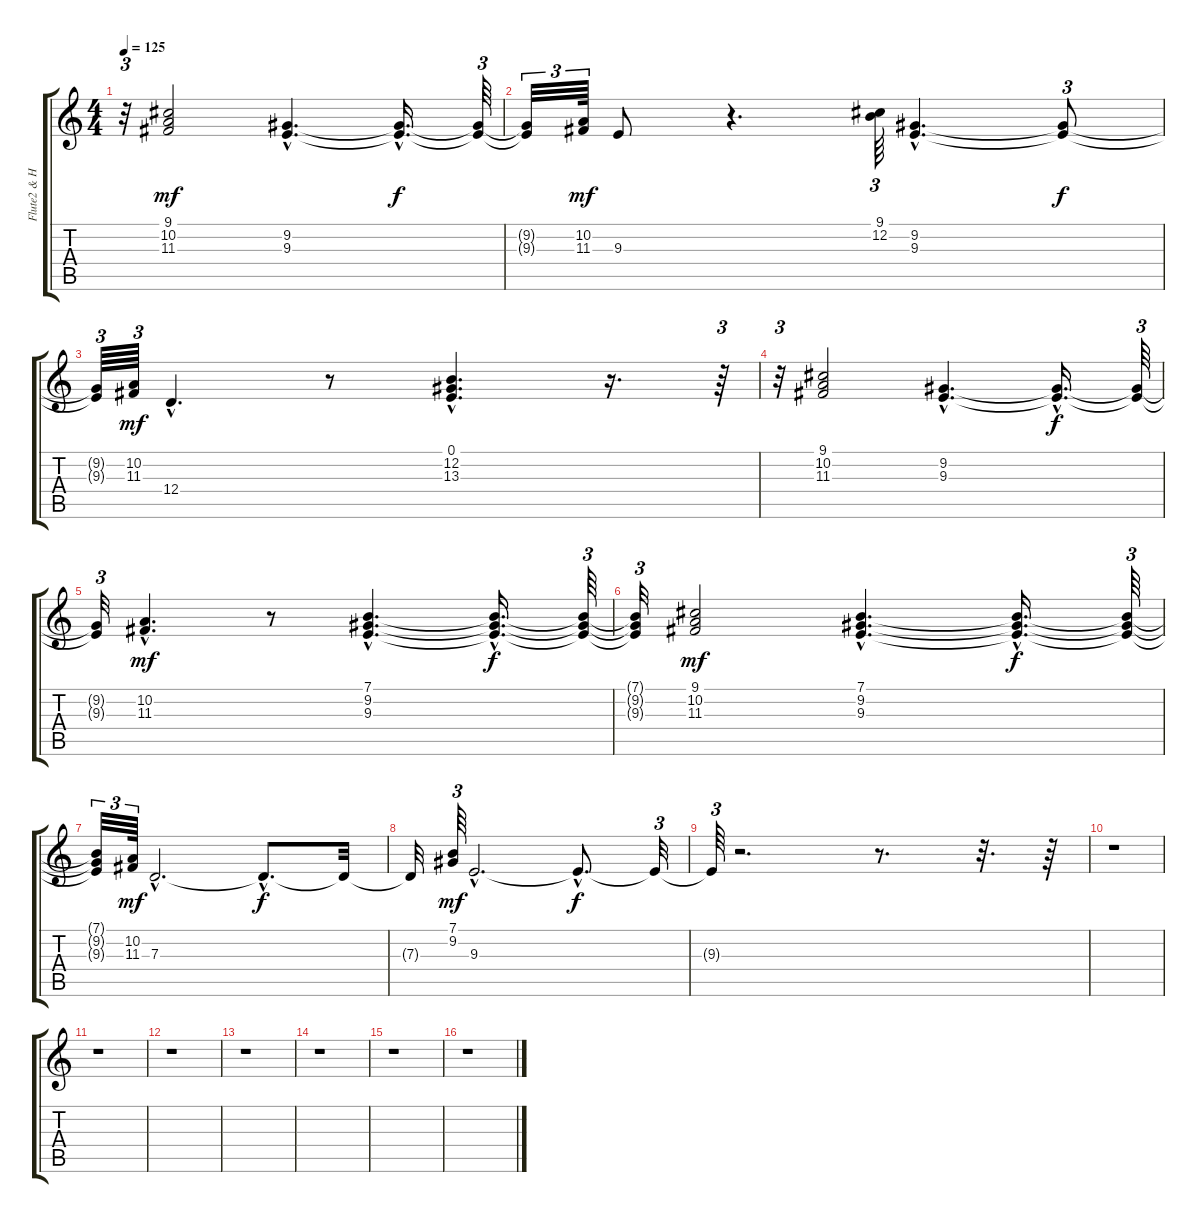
\track ("Flute2 & Horn   " "Flute2 & H") {instrument trombone}
\staff {score tabs}
\tuning (E4 B3 G3 D3 A2 E2) {hide}
\ts (4 4)
\tempo 125
\clef g2
\ks c
r.32{tu (3 2) dy mf instrument trombone} (9.1 10.2 11.3).2 (9.2{hac} 9.3{hac}).4{d} (9.2{hac t} 9.3{hac t}).16{d dy f} (9.2{t} 9.3{t}).64{tu (3 2)} |
(9.2{t} 9.3{t}).32{tu (3 2)} (10.2 11.3).64{tu (3 2) dy mf} 9.3.8 r.4{d} (9.1 12.2).64{tu (3 2)} (9.2{hac} 9.3{hac}).4{d} (9.2{t} 9.3{t}).8{tu (3 2) dy f} |
(9.2{t} 9.3{t}).64{tu (3 2)} (10.2 11.3).64{tu (3 2) dy mf} 12.4{hac}.4{d} r.8 (0.1{hac} 12.2{hac} 13.3{hac}).4{d} r.16{d} r.64{tu (3 2)} |
r.32{tu (3 2)} (9.1 10.2 11.3).2 (9.2{hac} 9.3{hac}).4{d} (9.2{hac t} 9.3{hac t}).16{d dy f} (9.2{t} 9.3{t}).64{tu (3 2)} |
(9.2{t} 9.3{t}).32{tu (3 2)} (10.2{hac} 11.3{hac}).4{d dy mf} r.8 (7.1{hac} 9.2{hac} 9.3{hac}).4{d} (7.1{hac t} 9.2{hac t} 9.3{hac t}).16{d dy f} (7.1{t} 9.2{t} 9.3{t}).64{tu (3 2)} |
(7.1{t} 9.2{t} 9.3{t}).32{tu (3 2)} (9.1 10.2 11.3).2{dy mf} (7.1{hac} 9.2{hac} 9.3{hac}).4{d} (7.1{hac t} 9.2{hac t} 9.3{hac t}).16{d dy f} (7.1{t} 9.2{t} 9.3{t}).64{tu (3 2)} |
(7.1{t} 9.2{t} 9.3{t}).32{tu (3 2)} (10.2 11.3).64{tu (3 2) dy mf} 7.3{hac}.2{d} 7.3{hac t}.8{d dy f} 7.3{t}.32 |
7.3{t}.32 (7.1 9.2).64{tu (3 2) dy mf} 9.3{hac}.2{d} 9.3{hac t}.8{d dy f} 9.3{t}.32{tu (3 2)} |
9.3{t}.64{tu (3 2)} r.2{d} r.8{d} r.32{d} r.64 |
r.1 |
r.1 |
r.1 |
r.1 |
r.1 |
r.1 |
r.1
